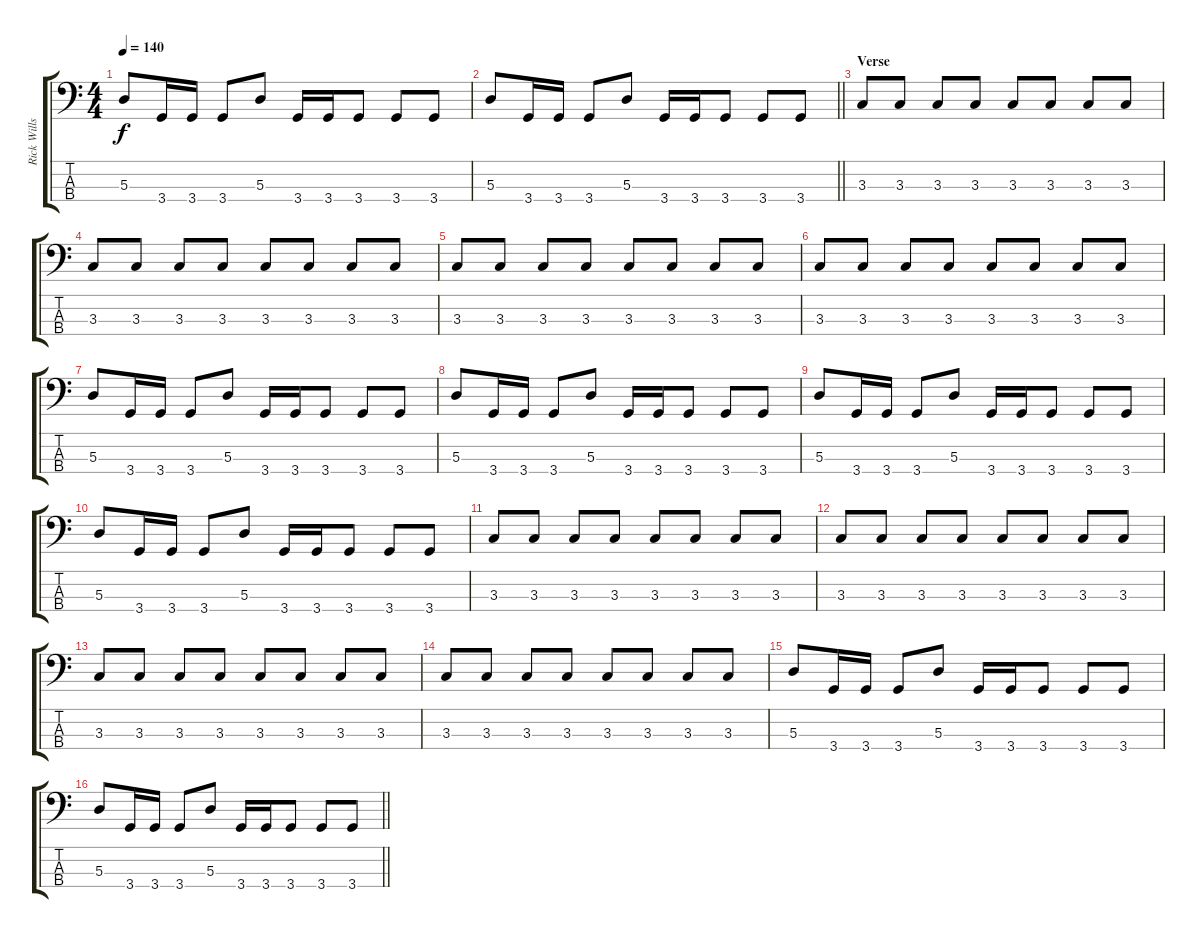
\track ("Rick Wills (Bass)" "Rick Wills") {instrument electricbassfinger}
\staff {score tabs}
\tuning (G2 D2 A1 E1) {hide}
\ts (4 4)
\tempo 140
\clef f4
\ks c
5.3.8{dy f} 3.4.16 3.4.16 3.4.8 5.3.8 3.4.16 3.4.16 3.4.8 3.4.8 3.4.8 |
\barLineRight lightlight
5.3.8 3.4.16 3.4.16 3.4.8 5.3.8 3.4.16 3.4.16 3.4.8 3.4.8 3.4.8 |
\section ("" "Verse")
3.3.8 3.3.8 3.3.8 3.3.8 3.3.8 3.3.8 3.3.8 3.3.8 |
3.3.8 3.3.8 3.3.8 3.3.8 3.3.8 3.3.8 3.3.8 3.3.8 |
3.3.8 3.3.8 3.3.8 3.3.8 3.3.8 3.3.8 3.3.8 3.3.8 |
3.3.8 3.3.8 3.3.8 3.3.8 3.3.8 3.3.8 3.3.8 3.3.8 |
5.3.8 3.4.16 3.4.16 3.4.8 5.3.8 3.4.16 3.4.16 3.4.8 3.4.8 3.4.8 |
5.3.8 3.4.16 3.4.16 3.4.8 5.3.8 3.4.16 3.4.16 3.4.8 3.4.8 3.4.8 |
5.3.8 3.4.16 3.4.16 3.4.8 5.3.8 3.4.16 3.4.16 3.4.8 3.4.8 3.4.8 |
5.3.8 3.4.16 3.4.16 3.4.8 5.3.8 3.4.16 3.4.16 3.4.8 3.4.8 3.4.8 |
3.3.8 3.3.8 3.3.8 3.3.8 3.3.8 3.3.8 3.3.8 3.3.8 |
3.3.8 3.3.8 3.3.8 3.3.8 3.3.8 3.3.8 3.3.8 3.3.8 |
3.3.8 3.3.8 3.3.8 3.3.8 3.3.8 3.3.8 3.3.8 3.3.8 |
3.3.8 3.3.8 3.3.8 3.3.8 3.3.8 3.3.8 3.3.8 3.3.8 |
5.3.8 3.4.16 3.4.16 3.4.8 5.3.8 3.4.16 3.4.16 3.4.8 3.4.8 3.4.8 |
\barLineRight lightlight
5.3.8 3.4.16 3.4.16 3.4.8 5.3.8 3.4.16 3.4.16 3.4.8 3.4.8 3.4.8
